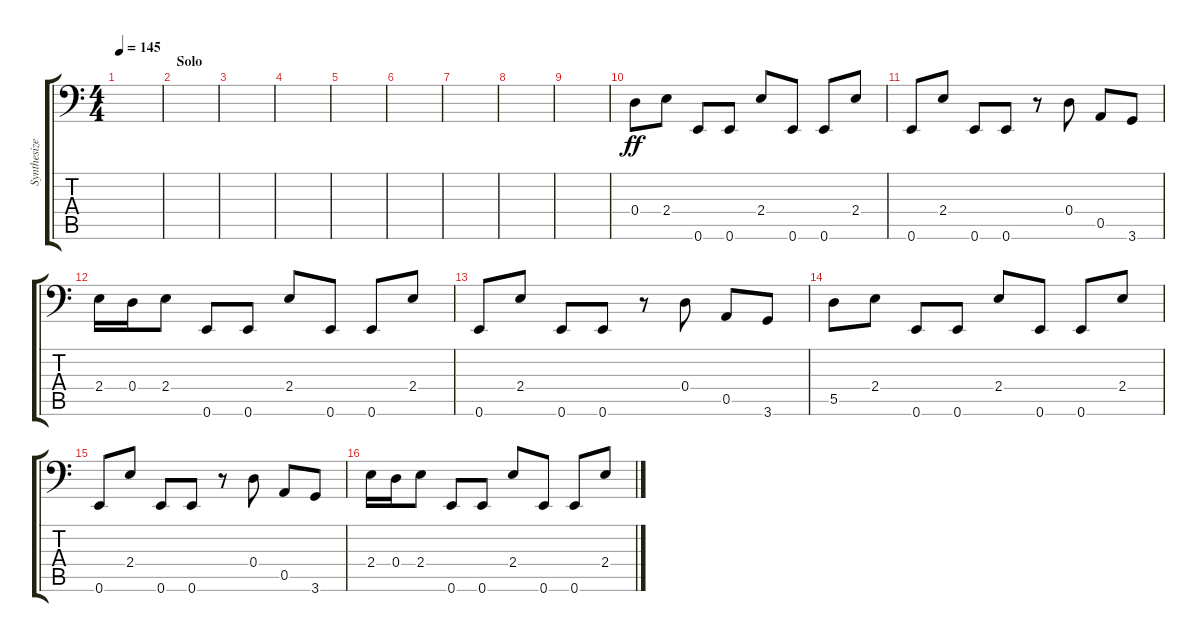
\track ("Synthesizer" "Synthesize") {instrument pad3polysynth}
\staff {score tabs}
\tuning (E4 B3 G3 D3 A2 E2) {hide}
\ts (4 4)
\tempo 145
\clef f4
\ks c
|
\section ("" "Solo")
|
|
|
|
|
|
|
|
0.4.8{dy ff} 2.4.8 0.6.8 0.6.8 2.4.8 0.6.8 0.6.8 2.4.8 |
0.6.8 2.4.8 0.6.8 0.6.8 r.8 0.4.8 0.5.8 3.6.8 |
2.4.16 0.4.16 2.4.8 0.6.8 0.6.8 2.4.8 0.6.8 0.6.8 2.4.8 |
0.6.8 2.4.8 0.6.8 0.6.8 r.8 0.4.8 0.5.8 3.6.8 |
5.5.8 2.4.8 0.6.8 0.6.8 2.4.8 0.6.8 0.6.8 2.4.8 |
0.6.8 2.4.8 0.6.8 0.6.8 r.8 0.4.8 0.5.8 3.6.8 |
2.4.16 0.4.16 2.4.8 0.6.8 0.6.8 2.4.8 0.6.8 0.6.8 2.4.8
